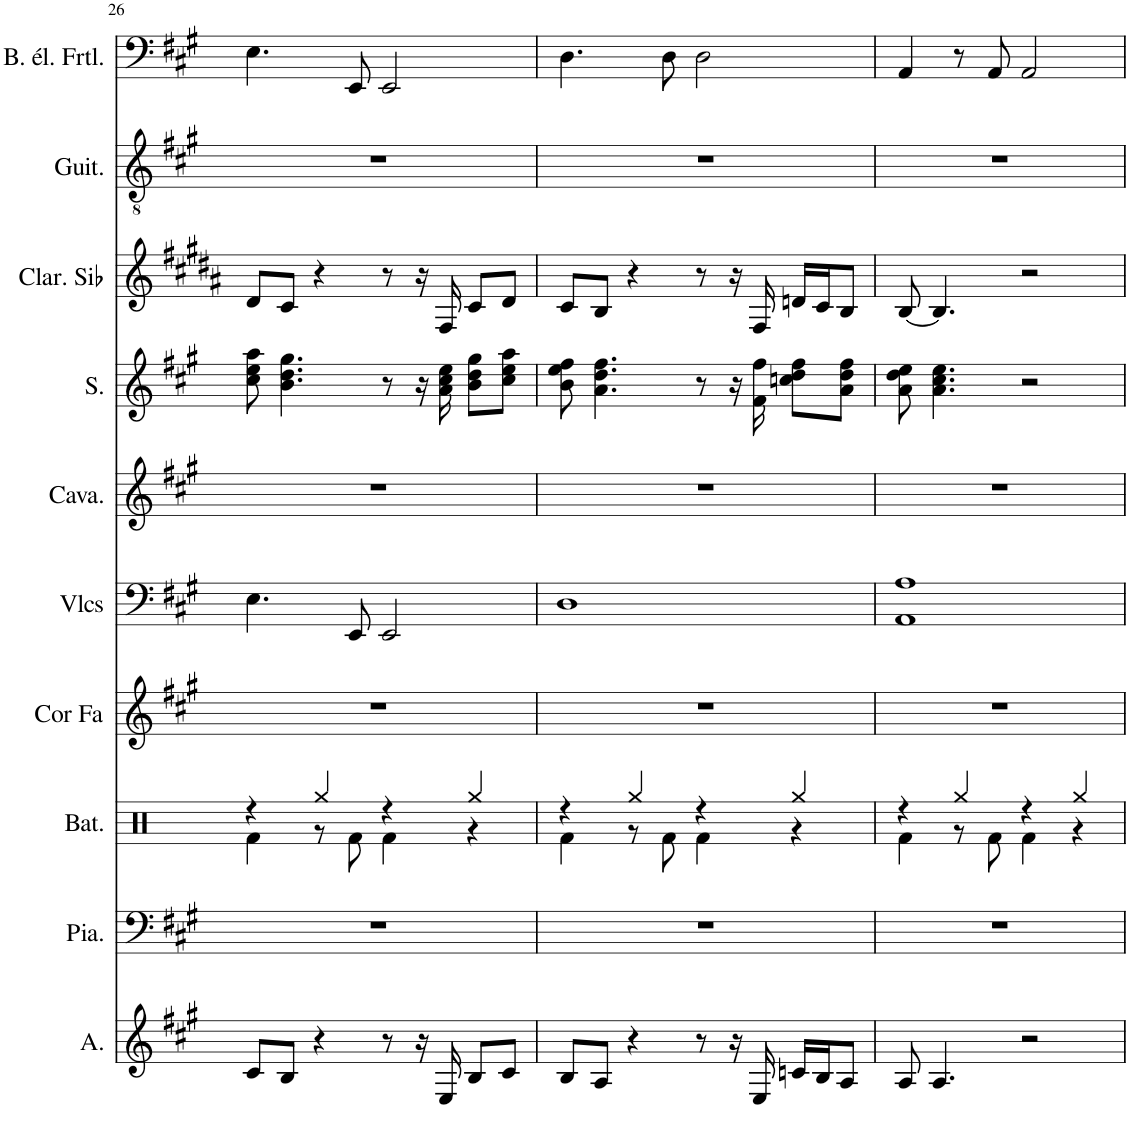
**kern	**kern	**kern	**kern	**kern	**kern	**kern	**kern	**kern	**kern
*part10	*part9	*part8	*part7	*part6	*part5	*part4	*part3	*part2	*part1
*staff10	*staff9	*staff8	*staff7	*staff6	*staff5	*staff4	*staff3	*staff2	*staff1
*I"Alto, Choir Aahs	*I"Piano, Bright Acoustic Piano	*I"Batterie, Drums	*I"Cor en Fa, French Horn	*I"Violoncelles, String Ensemble 1	*I"Cavaquinho, Acoustic Guitar (steel)	*I"Soprano, Choir Aahs	*I"Clarinette en Sib	*I"Guitare classique, Acoustic Guitar (nylon)	*I"Basse électrique fretless, Fretless Bass
*I'A.	*I'Pia.	*I'Bat.	*I'Cor Fa	*I'Vlcs	*I'Cava.	*I'S.	*I'Clar. Sib	*I'Guit.	*I'B. él. Frtl.
!!LO:PB:g=z
*clefG2	*clefF4	*clefX	*clefG2	*clefF4	*clefG2	*clefG2	*clefG2	*clefGv2	*clefF4
*	*	*	*Trd4c7	*	*	*	*Trd1c2	*	*Trd7c12
*k[f#c#g#]	*k[f#c#g#]	*k[]	*k[f#c#g#]	*k[f#c#g#]	*k[f#c#g#]	*k[f#c#g#]	*k[f#c#g#d#a#]	*k[f#c#g#]	*k[f#c#g#]
*M4/4	*M4/4	*M4/4	*M4/4	*M4/4	*M4/4	*M4/4	*M4/4	*M4/4	*M4/4
=26	=26	=26	=26	=26	=26	=26	=26	=26	=26
*	*	*^	*	*	*	*	*	*	*
8c#/L	1r	4r	4Rf\	1r	4.E\	1r	8cc#\ 8ee\ 8aa\	8d#/L	1r	4.E\
8B/J	.	.	.	.	.	.	4.b\ 4.dd\ 4.gg#\	8c#/J	.	.
4r	.	4Rgg/	8r	.	.	.	.	4r	.	.
.	.	.	8Rf\	.	8EE/	.	.	.	.	8EE/
8r	.	4r	4Rf\	.	2EE/	.	8r	8r	.	2EE/
16r	.	.	.	.	.	.	16r	16r	.	.
16E/	.	.	.	.	.	.	16a\ 16cc#\ 16ee\	16F#/	.	.
8B/L	.	4Rgg/	4r	.	.	.	8b\ 8dd\ 8gg#\L	8c#/L	.	.
8c#/J	.	.	.	.	.	.	8cc#\ 8ee\ 8aa\J	8d#/J	.	.
=27	=27	=27	=27	=27	=27	=27	=27	=27	=27	=27
8B/L	1r	4r	4Rf\	1r	1D	1r	8b\ 8ee\ 8ff#\	8c#/L	1r	4.D\
8A/J	.	.	.	.	.	.	4.a\ 4.dd\ 4.ff#\	8B/J	.	.
4r	.	4Rgg/	8r	.	.	.	.	4r	.	.
.	.	.	8Rf\	.	.	.	.	.	.	8D\
8r	.	4r	4Rf\	.	.	.	8r	8r	.	2D\
16r	.	.	.	.	.	.	16r	16r	.	.
16E/	.	.	.	.	.	.	16f#\ 16ff#\	16F#/	.	.
16cn/LL	.	4Rgg/	4r	.	.	.	8ccn\ 8dd\ 8ff#\L	16dn/LL	.	.
16B/J	.	.	.	.	.	.	.	16c#/J	.	.
8A/J	.	.	.	.	.	.	8a\ 8dd\ 8ff#\J	8B/J	.	.
=28	=28	=28	=28	=28	=28	=28	=28	=28	=28	=28
8A/	1r	4r	4Rf\	1r	1AA 1A	1r	8a\ 8dd\ 8ee\	[8B/	1r	4AA/
4.A/	.	.	.	.	.	.	4.a\ 4.cc#\ 4.ee\	4.B/]	.	.
.	.	4Rgg/	8r	.	.	.	.	.	.	8r
.	.	.	8Rf\	.	.	.	.	.	.	8AA/
2r	.	4r	4Rf\	.	.	.	2r	2r	.	2AA/
.	.	4Rgg/	4r	.	.	.	.	.	.	.
*	*	*v	*v	*	*	*	*	*	*	*
=	=	=	=	=	=	=	=	=	=
*-	*-	*-	*-	*-	*-	*-	*-	*-	*-
